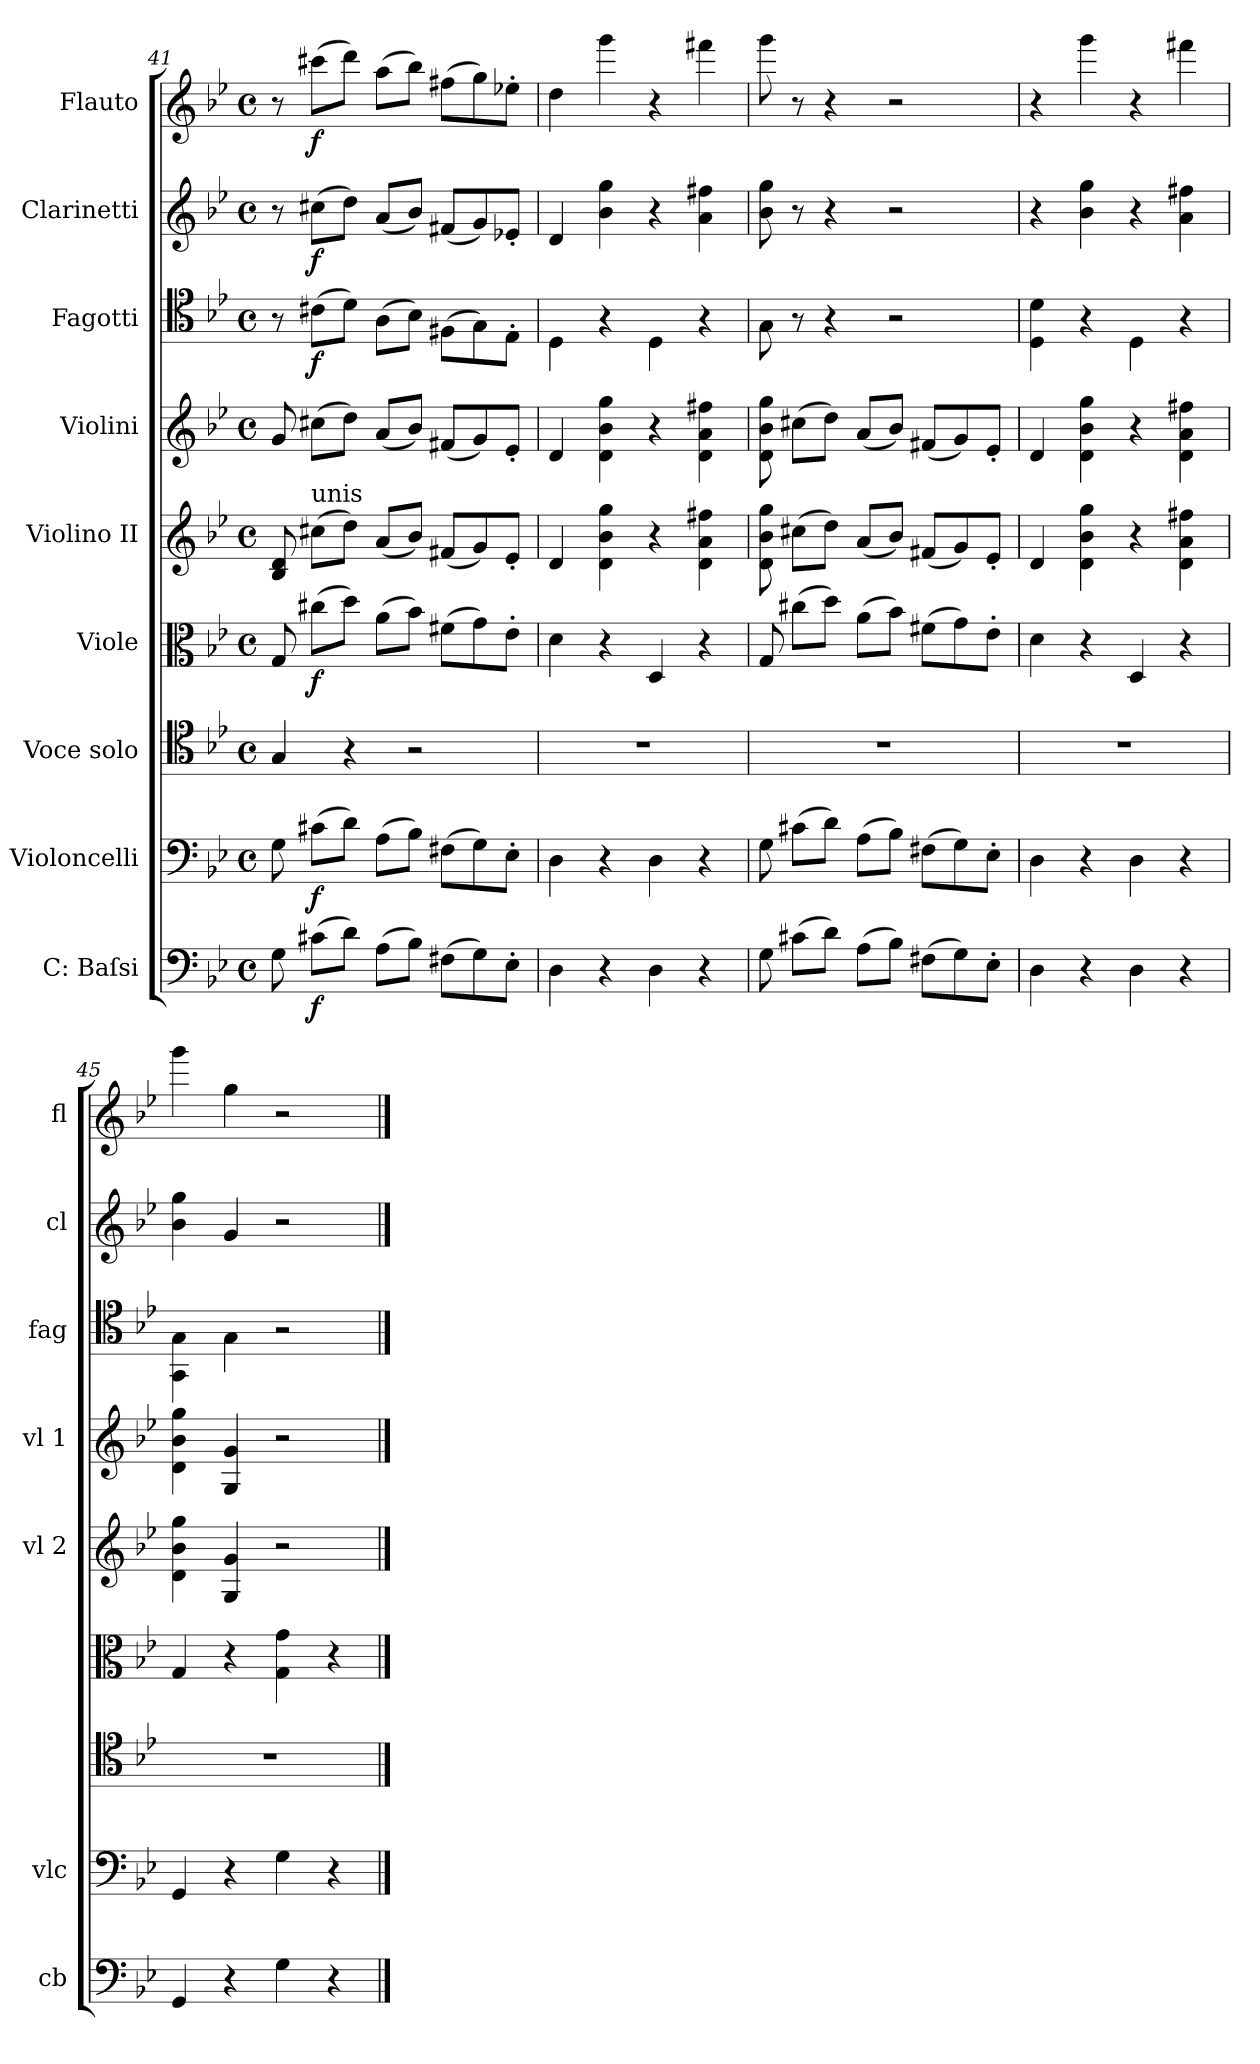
**kern	**dynam	**kern	**dynam	**kern	**kern	**dynam	**kern	**kern	**kern	**dynam	**kern	**dynam	**kern	**dynam
*part9	*part9	*part8	*part8	*part7	*part6	*part6	*part5	*part4	*part3	*part3	*part2	*part2	*part1	*part1
*staff9	*staff9	*staff8	*staff8	*staff7	*staff6	*staff6	*staff5	*staff4	*staff3	*staff3	*staff2	*staff2	*staff1	*staff1
*I"C: Baſsi	*	*I"Violoncelli	*	*I"Voce solo	*I"Viole	*	*I"Violino II	*I"Violini	*I"Fagotti	*	*I"Clarinetti	*	*I"Flauto	*
*I'cb	*	*I'vlc	*	*	*	*	*I'vl 2	*I'vl 1	*I'fag	*	*I'cl	*	*I'fl	*
*clefF4	*	*clefF4	*	*clefC4	*clefC3	*	*clefG2	*clefG2	*clefC4	*	*clefG2	*	*clefG2	*
*k[b-e-]	*	*k[b-e-]	*	*k[b-e-]	*k[b-e-]	*	*k[b-e-]	*k[b-e-]	*k[b-e-]	*	*k[b-e-]	*	*k[b-e-]	*
*g:	*	*g:	*	*g:	*g:	*	*g:	*g:	*g:	*	*g:	*	*g:	*
*M4/4	*	*M4/4	*	*M4/4	*M4/4	*	*M4/4	*M4/4	*M4/4	*	*M4/4	*	*M4/4	*
*met(c)	*	*met(c)	*	*met(c)	*met(c)	*	*met(c)	*met(c)	*met(c)	*	*met(c)	*	*met(c)	*
=41	=41	=41	=41	=41	=41	=41	=41	=41	=41	=41	=41	=41	=41	=41
8G\	.	8G\	.	4G/	8G/	.	8B-/ 8d/	8g/	8r	.	8r	.	8r	.
!	!	!	!	!	!	!	!LO:TX:a:t=unis	!	!	!	!	!	!	!
(8c#X\L	f	(8c#X\L	f	.	(8cc#X\L	f	(8cc#X\L	(8cc#X\L	(8c#X\L	f	(8cc#X\L	f	(8ccc#X\L	f
8d\J)	.	8d\J)	.	4r	8dd\J)	.	8dd\J)	8dd\J)	8d\J)	.	8dd\J)	.	8ddd\J)	.
(8A\L	.	(8A\L	.	.	(8a\L	.	(8a/L	(8a/L	(8A\L	.	(8a/L	.	(8aa\L	.
8B-\J)	.	8B-\J)	.	2r	8b-\J)	.	8b-/J)	8b-/J)	8B-\J)	.	8b-/J)	.	8bb-\J)	.
(8F#X\L	.	(8F#X\L	.	.	(8f#X\L	.	(8f#X/L	(8f#X/L	(8F#X\L	.	(8f#X/L	.	(8ff#X\L	.
8G\)	.	8G\)	.	.	8g\)	.	8g/)	8g/)	8G\)	.	8g/)	.	8gg\)	.
8E-'\J	.	8E-'\J	.	.	8e-'\J	.	8e-'/J	8e-'/J	8E-'\J	.	8e-X'/J	.	8ee-X'\J	.
=42	=42	=42	=42	=42	=42	=42	=42	=42	=42	=42	=42	=42	=42	=42
4D\	.	4D\	.	1r	4d\	.	4d/	4d/	4D\	.	4d/	.	4dd\	.
4r	.	4r	.	.	4r	.	4d\ 4b-\ 4gg\	4d\ 4b-\ 4gg\	4r	.	4b-\ 4gg\	.	4ggg\	.
4D\	.	4D\	.	.	4D/	.	4r	4r	4D\	.	4r	.	4r	.
4r	.	4r	.	.	4r	.	4d\ 4a\ 4ff#X\	4d\ 4a\ 4ff#X\	4r	.	4a\ 4ff#X\	.	4fff#X\	.
=43	=43	=43	=43	=43	=43	=43	=43	=43	=43	=43	=43	=43	=43	=43
8G\	.	8G\	.	1r	8G/	.	8d\ 8b-\ 8gg\	8d\ 8b-\ 8gg\	8G\	.	8b-\ 8gg\	.	8ggg\	.
(8c#X\L	.	(8c#X\L	.	.	(8cc#X\L	.	(8cc#X\L	(8cc#X\L	8r	.	8r	.	8r	.
8d\J)	.	8d\J)	.	.	8dd\J)	.	8dd\J)	8dd\J)	4r	.	4r	.	4r	.
(8A\L	.	(8A\L	.	.	(8a\L	.	(8a/L	(8a/L	.	.	.	.	.	.
8B-\J)	.	8B-\J)	.	.	8b-\J)	.	8b-/J)	8b-/J)	2r	.	2r	.	2r	.
(8F#X\L	.	(8F#X\L	.	.	(8f#X\L	.	(8f#X/L	(8f#X/L	.	.	.	.	.	.
8G\)	.	8G\)	.	.	8g\)	.	8g/)	8g/)	.	.	.	.	.	.
8E-'\J	.	8E-'\J	.	.	8e-'\J	.	8e-'/J	8e-'/J	.	.	.	.	.	.
=44	=44	=44	=44	=44	=44	=44	=44	=44	=44	=44	=44	=44	=44	=44
4D\	.	4D\	.	1r	4d\	.	4d/	4d/	4D\ 4d\	.	4r	.	4r	.
4r	.	4r	.	.	4r	.	4d\ 4b-\ 4gg\	4d\ 4b-\ 4gg\	4r	.	4b-\ 4gg\	.	4ggg\	.
4D\	.	4D\	.	.	4D/	.	4r	4r	4D\	.	4r	.	4r	.
4r	.	4r	.	.	4r	.	4d\ 4a\ 4ff#X\	4d\ 4a\ 4ff#X\	4r	.	4a\ 4ff#X\	.	4fff#X\	.
=45	=45	=45	=45	=45	=45	=45	=45	=45	=45	=45	=45	=45	=45	=45
4GG/	.	4GG/	.	1r	4G/	.	4d\ 4b-\ 4gg\	4d\ 4b-\ 4gg\	4GG\ 4G\	.	4b-\ 4gg\	.	4ggg\	.
4r	.	4r	.	.	4r	.	4G/ 4g/	4G/ 4g/	4G\	.	4g/	.	4gg\	.
4G\	.	4G\	.	.	4G\ 4g\	.	2r	2r	2r	.	2r	.	2r	.
4r	.	4r	.	.	4r	.	.	.	.	.	.	.	.	.
==	==	==	==	==	==	==	==	==	==	==	==	==	==	==
*-	*-	*-	*-	*-	*-	*-	*-	*-	*-	*-	*-	*-	*-	*-
